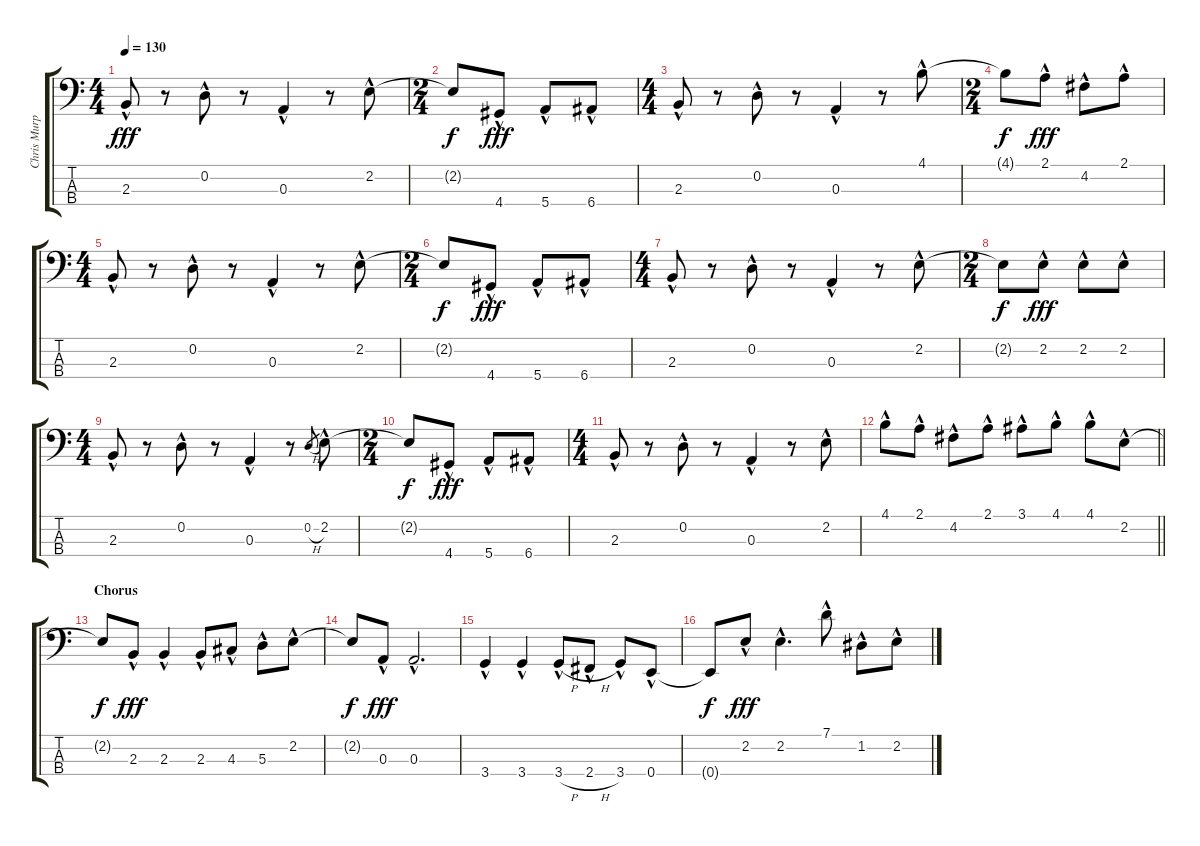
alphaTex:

\track ("Chris Murphy" "Chris Murp") {instrument electricbassfinger}
\staff {score tabs}
\tuning (G2 D2 A1 E1) {hide}
\ts (4 4)
\tempo 130
\clef f4
\ks c
2.3{hac}.8{dy fff} r.8 0.2{hac}.8 r.8 0.3{hac}.4 r.8 2.2{hac}.8 |
\ts (2 4)
2.2{t}.8{dy f} 4.4{hac}.8{dy fff} 5.4{hac}.8 6.4{hac}.8 |
\ts (4 4)
2.3{hac}.8 r.8 0.2{hac}.8 r.8 0.3{hac}.4 r.8 4.1{hac}.8 |
\ts (2 4)
4.1{t}.8{dy f} 2.1{hac}.8{dy fff} 4.2{hac}.8 2.1{hac}.8 |
\ts (4 4)
2.3{hac}.8 r.8 0.2{hac}.8 r.8 0.3{hac}.4 r.8 2.2{hac}.8 |
\ts (2 4)
2.2{t}.8{dy f} 4.4{hac}.8{dy fff} 5.4{hac}.8 6.4{hac}.8 |
\ts (4 4)
2.3{hac}.8 r.8 0.2{hac}.8 r.8 0.3{hac}.4 r.8 2.2{hac}.8 |
\ts (2 4)
2.2{t}.8{dy f} 2.2{hac}.8{dy fff} 2.2{hac}.8 2.2{hac}.8 |
\ts (4 4)
2.3{hac}.8 r.8 0.2{hac}.8 r.8 0.3{hac}.4 r.8 0.2{h}.8{gr} 2.2{hac}.8 |
\ts (2 4)
2.2{t}.8{dy f} 4.4{hac}.8{dy fff} 5.4{hac}.8 6.4{hac}.8 |
\ts (4 4)
2.3{hac}.8 r.8 0.2{hac}.8 r.8 0.3{hac}.4 r.8 2.2{hac}.8 |
\barLineRight lightlight
4.1{hac}.8 2.1{hac}.8 4.2{hac}.8 2.1{hac}.8 3.1{hac}.8 4.1{hac}.8 4.1{hac}.8 2.2{hac}.8 |
\section ("" "Chorus")
2.2{t}.8{dy f} 2.3{hac}.8{dy fff} 2.3{hac}.4 2.3{hac}.8 4.3{hac}.8 5.3{hac}.8 2.2{hac}.8 |
2.2{t}.8{dy f} 0.3{hac}.8{dy fff} 0.3{hac}.2{d} |
3.4{hac}.4 3.4{hac}.4 3.4{h hac}.8 2.4{h hac}.8 3.4{hac}.8 0.4{hac}.8 |
0.4{t}.8{dy f} 2.2{hac}.8{dy fff} 2.2{hac}.4{d} 7.1{hac}.8 1.2{hac}.8 2.2{hac}.8
